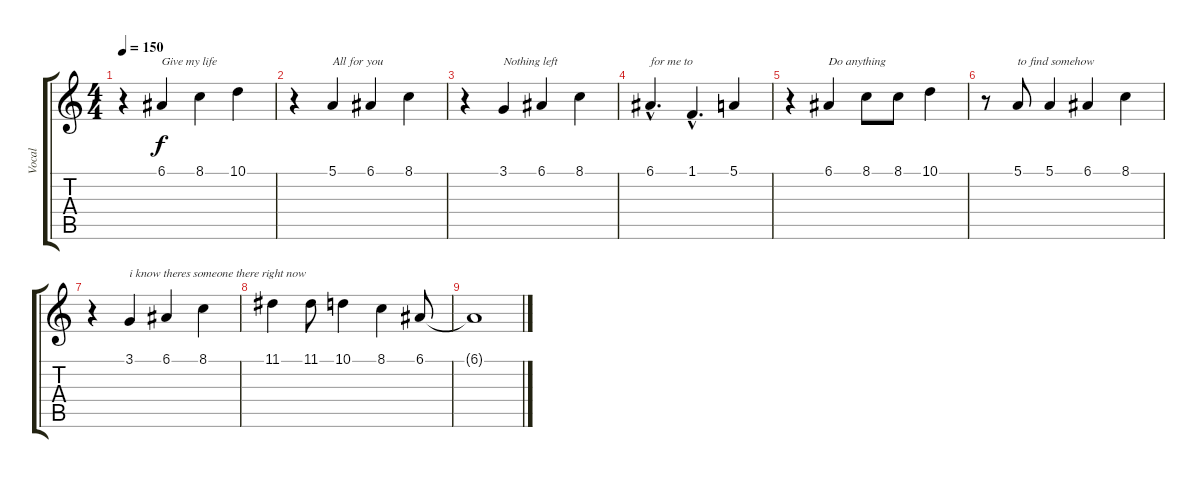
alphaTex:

\track ("Vocal" "Vocal") {instrument tenorsax}
\staff {score tabs}
\tuning (E4 B3 G3 D3 A2 E2) {hide}
\ts (4 4)
\tempo 150
\clef g2
\ks c
r.4{dy f} 6.1.4{txt "Give my life"} 8.1.4 10.1.4 |
r.4 5.1.4{txt "All for you"} 6.1.4 8.1.4 |
r.4 3.1.4{txt "Nothing left"} 6.1.4 8.1.4 |
6.1{hac}.4{d txt "for me to"} 1.1{hac}.4{d} 5.1.4 |
r.4 6.1.4{txt "Do anything"} 8.1.8 8.1.8 10.1.4 |
r.8 5.1.8{txt "to find somehow"} 5.1.4 6.1.4 8.1.4 |
r.4 3.1.4{txt "i know theres someone there right now"} 6.1.4 8.1.4 |
11.1.4 11.1.8 10.1.4 8.1.4 6.1.8 |
6.1{t}.1
